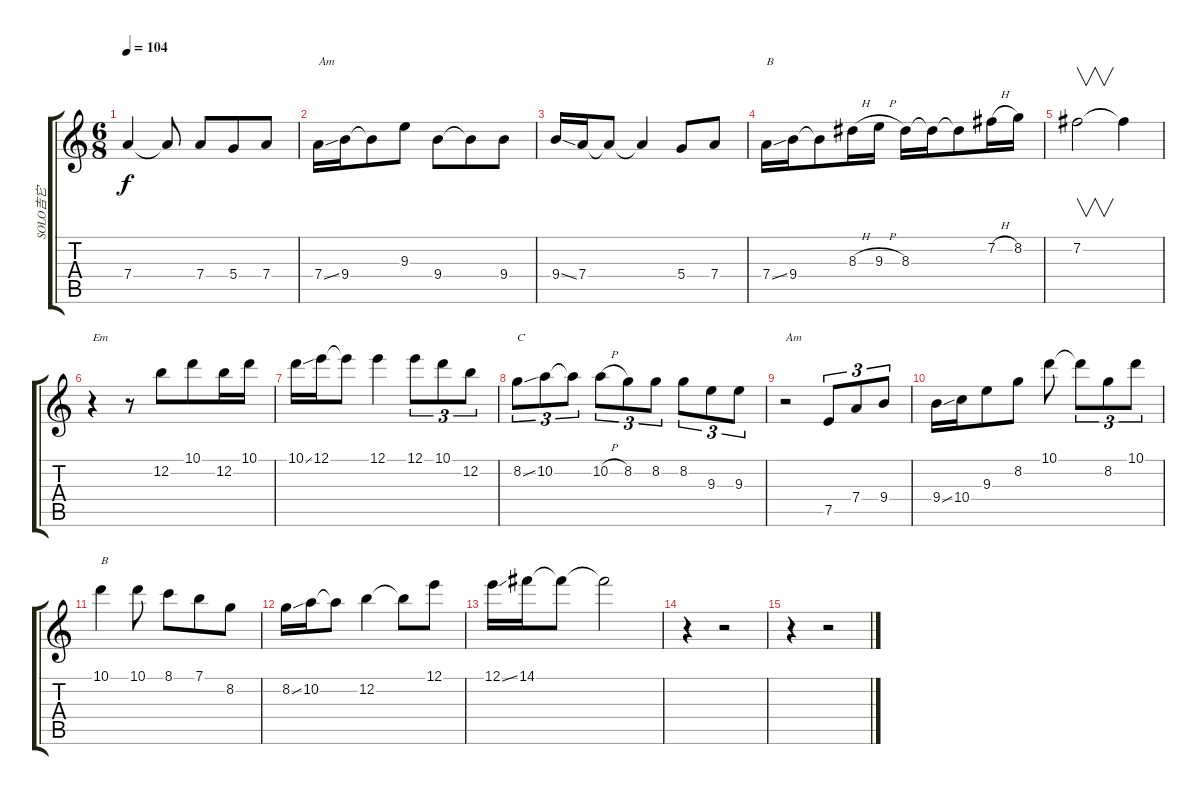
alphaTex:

\track ("SOLO吉它" "SOLO吉它") {instrument acousticguitarsteel}
\staff {score tabs}
\tuning (E4 B3 G3 D3 A2 E2) {hide}
\ts (6 8)
\tempo 104
\clef g2
\ks c
7.4{t}.4{dy f} 7.4{t}.8 7.4.8 5.4.8 7.4.8 |
7.4{ss}.16{txt "Am"} 9.4.16 9.4{t}.8 9.3.8 9.4.8 9.4{t}.8 9.4.8 |
9.4{ss}.16 7.4.16 7.4{t}.8 7.4{t}.4 5.4.8 7.4.8 |
7.4{ss}.16{txt "B"} 9.4.16 9.4{t}.8 8.3{h}.16 9.3{h}.16 8.3.16 8.3{t}.16 8.3{t}.8 7.2{h}.16 8.2.16 |
7.2.2{v} 7.2{t}.4 |
r.4{txt "Em"} r.8 12.2.8 10.1.8 12.2.16 10.1.16 |
10.1{ss}.16 12.1.16 12.1{t}.8 12.1.4 12.1.8{tu (3 2)} 10.1.8{tu (3 2)} 12.2.8{tu (3 2)} |
8.2{ss}.8{tu (3 2) txt "C"} 10.2.8{tu (3 2)} 10.2{t}.8{tu (3 2)} 10.2{h}.8{tu (3 2)} 8.2.8{tu (3 2)} 8.2.8{tu (3 2)} 8.2.8{tu (3 2)} 9.3.8{tu (3 2)} 9.3.8{tu (3 2)} |
r.2{txt "Am"} 7.5.8{tu (3 2)} 7.4.8{tu (3 2)} 9.4.8{tu (3 2)} |
9.4{ss}.16 10.4.16 9.3.8 8.2.8 10.1.8 10.1{t}.8{tu (3 2)} 8.2.8{tu (3 2)} 10.1.8{tu (3 2)} |
10.1.4{txt "B"} 10.1.8 8.1.8 7.1.8 8.2.8 |
8.2{ss}.16 10.2.16 10.2{t}.8 12.2.4 12.2{t}.8 12.1.8 |
12.1{ss}.16 14.1.16 14.1{t}.8 14.1{t}.2 |
r.4 r.2 |
r.4 r.2
